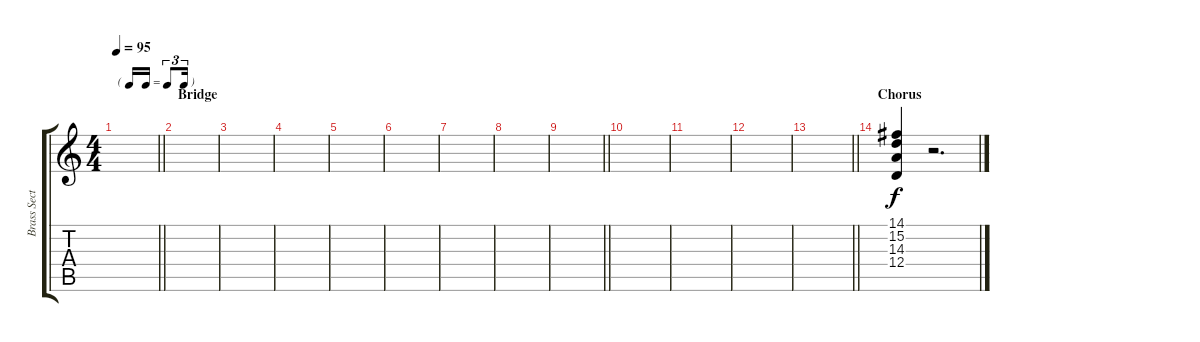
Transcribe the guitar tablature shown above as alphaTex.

\track ("Brass Section" "Brass Sect") {instrument brasssection}
\staff {score tabs}
\tuning (E4 B3 G3 D3 A2 E2) {hide}
\ts (4 4)
\tf triplet16th
\tempo 95
\clef g2
\barLineRight lightlight
\ks c
|
\section ("" "Bridge")
|
|
|
|
|
|
|
\barLineRight lightlight
|
|
|
|
\barLineRight lightlight
|
\section ("" "Chorus")
(14.1 15.2 14.3 12.4).4 r.2{d}
